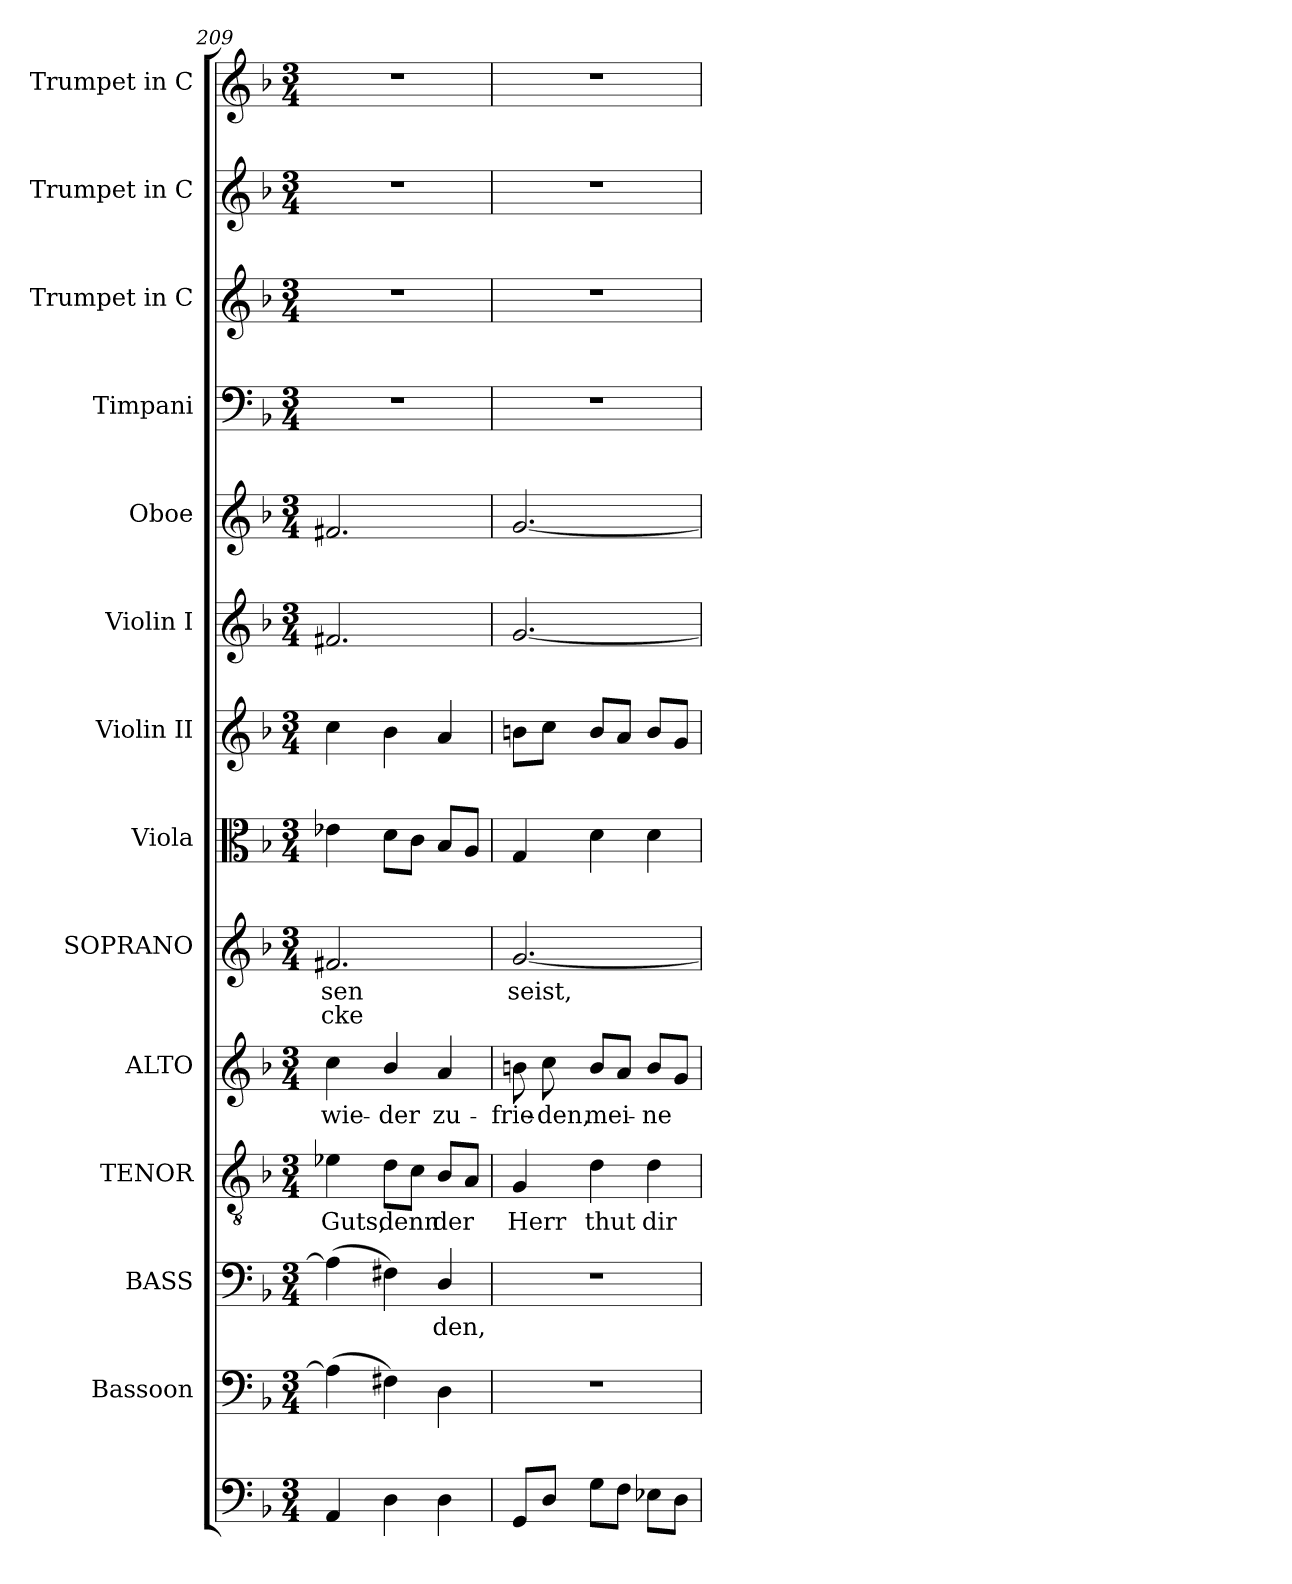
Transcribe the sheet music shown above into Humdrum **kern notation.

**kern	**kern	**kern	**text	**kern	**text	**kern	**text	**kern	**text	**text	**kern	**kern	**kern	**kern	**kern	**kern	**kern	**kern
*part14	*part13	*part12	*part12	*part11	*part11	*part10	*part10	*part9	*part9	*part9	*part8	*part7	*part6	*part5	*part4	*part3	*part2	*part1
*staff14	*staff13	*staff12	*staff12	*staff11	*staff11	*staff10	*staff10	*staff9	*staff9	*staff9	*staff8	*staff7	*staff6	*staff5	*staff4	*staff3	*staff2	*staff1
*	*I"Bassoon	*I"BASS	*	*I"TENOR	*	*I"ALTO	*	*I"SOPRANO	*	*	*I"Viola	*I"Violin II	*I"Violin I	*I"Oboe	*I"Timpani	*I"Trumpet in C	*I"Trumpet in C	*I"Trumpet in C
*	*	*	*	*	*	*I'Alto	*	*I'Soprano	*	*	*I'Viola	*I'Violin II	*I'Violin I	*I'Oboe	*I'Timp.	*	*	*
*clefF4	*clefF4	*clefF4	*	*clefGv2	*	*clefG2	*	*clefG2	*	*	*clefC3	*clefG2	*clefG2	*clefG2	*clefF4	*clefG2	*clefG2	*clefG2
*	*	*	*	*ITrd7c12	*	*	*	*	*	*	*	*	*	*	*	*	*	*
*k[b-]	*k[b-]	*k[b-]	*	*k[b-]	*	*k[b-]	*	*k[b-]	*	*	*k[b-]	*k[b-]	*k[b-]	*k[b-]	*k[b-]	*k[b-]	*k[b-]	*k[b-]
*F:	*F:	*F:	*	*F:	*	*F:	*	*F:	*	*	*F:	*F:	*F:	*F:	*F:	*F:	*F:	*F:
*M3/4	*M3/4	*M3/4	*	*M3/4	*	*M3/4	*	*M3/4	*	*	*M3/4	*M3/4	*M3/4	*M3/4	*M3/4	*M3/4	*M3/4	*M3/4
=209	=209	=209	=209	=209	=209	=209	=209	=209	=209	=209	=209	=209	=209	=209	=209	=209	=209	=209
!	!	!	!	!	!LO:LY:b:color=#000000	!	!	!	!	!	!	!	!	!	!	!	!	!
!	!	!	!	!	!	!	!LO:LY:b:color=#000000	!	!	!	!	!	!	!	!	!	!	!
!	!	!	!	!	!	!	!	!	!LO:LY:b:color=#000000	!LO:LY:b:color=#000000	!	!	!	!	!LO:N:vis=1	!LO:N:vis=1	!LO:N:vis=1	!LO:N:vis=1
4AAi/	(4Ai\]	(4Ai\]	.	4E-Xi\	Guts,	4cci\	wie-	2.f#Xi/	-sen	-cke	4e-Xi\	4cci\	2.f#Xi/	2.f#Xi/	2.r	2.r	2.r	2.r
!	!	!	!	!	!LO:LY:b:color=#000000	!	!	!	!	!	!	!	!	!	!	!	!	!
!	!	!	!	!	!	!	!LO:LY:b:color=#000000	!	!	!	!	!	!	!	!	!	!	!
4Di\	4F#Xi\)	4F#Xi\)	.	8Di\L	denn	4b-i/	-der	.	.	.	8di\L	4b-i\	.	.	.	.	.	.
.	.	.	.	8Ci\J	.	.	.	.	.	.	8ci\J	.	.	.	.	.	.	.
!	!	!	!LO:LY:b:color=#000000	!	!	!	!	!	!	!	!	!	!	!	!	!	!	!
!	!	!	!	!	!LO:LY:b:color=#000000	!	!	!	!	!	!	!	!	!	!	!	!	!
!	!	!	!	!	!	!	!LO:LY:b:color=#000000	!	!	!	!	!	!	!	!	!	!	!
4Di\	4Di\	4Di/	-den,	8BB-i/L	der	4ai/	zu-	.	.	.	8B-i/L	4ai/	.	.	.	.	.	.
.	.	.	.	8AAi/J	.	.	.	.	.	.	8Ai/J	.	.	.	.	.	.	.
!!LO:PB:g=z
=210	=210	=210	=210	=210	=210	=210	=210	=210	=210	=210	=210	=210	=210	=210	=210	=210	=210	=210
!	!LO:N:vis=1	!LO:N:vis=1	!	!	!	!	!	!	!	!	!	!	!	!	!	!	!	!
!	!	!	!	!	!LO:LY:b:color=#000000	!	!	!	!	!	!	!	!	!	!	!	!	!
!	!	!	!	!	!	!	!LO:LY:b:color=#000000	!	!	!	!	!	!	!	!	!	!	!
!	!	!	!	!	!	!	!	!	!LO:LY:b:color=#000000	!	!	!	!	!	!LO:N:vis=1	!LO:N:vis=1	!LO:N:vis=1	!LO:N:vis=1
8GGi/L	2.r	2.r	.	4GGi/	Herr	8bni\	-frie-	[2.gi/	seist,	.	4Gi/	8bni\L	[2.gi/	[2.gi/	2.r	2.r	2.r	2.r
!	!	!	!	!	!	!	!LO:LY:b:color=#000000	!	!	!	!	!	!	!	!	!	!	!
8Di/J	.	.	.	.	.	8cci\	-den,	.	.	.	.	8cci\J	.	.	.	.	.	.
!	!	!	!	!	!LO:LY:b:color=#000000	!	!	!	!	!	!	!	!	!	!	!	!	!
!	!	!	!	!	!	!	!LO:LY:b:color=#000000	!	!	!	!	!	!	!	!	!	!	!
8Gi\L	.	.	.	4Di\	thut	8bi/L	mei-	.	.	.	4di\	8bi/L	.	.	.	.	.	.
8Fi\J	.	.	.	.	.	8ai/J	.	.	.	.	.	8ai/J	.	.	.	.	.	.
!	!	!	!	!	!LO:LY:b:color=#000000	!	!	!	!	!	!	!	!	!	!	!	!	!
!	!	!	!	!	!	!	!LO:LY:b:color=#000000	!	!	!	!	!	!	!	!	!	!	!
8E-Xi\L	.	.	.	4Di\	dir	8bi/L	-ne	.	.	.	4di\	8bi/L	.	.	.	.	.	.
8Di\J	.	.	.	.	.	8gi/J	.	.	.	.	.	8gi/J	.	.	.	.	.	.
=	=	=	=	=	=	=	=	=	=	=	=	=	=	=	=	=	=	=
*-	*-	*-	*-	*-	*-	*-	*-	*-	*-	*-	*-	*-	*-	*-	*-	*-	*-	*-
